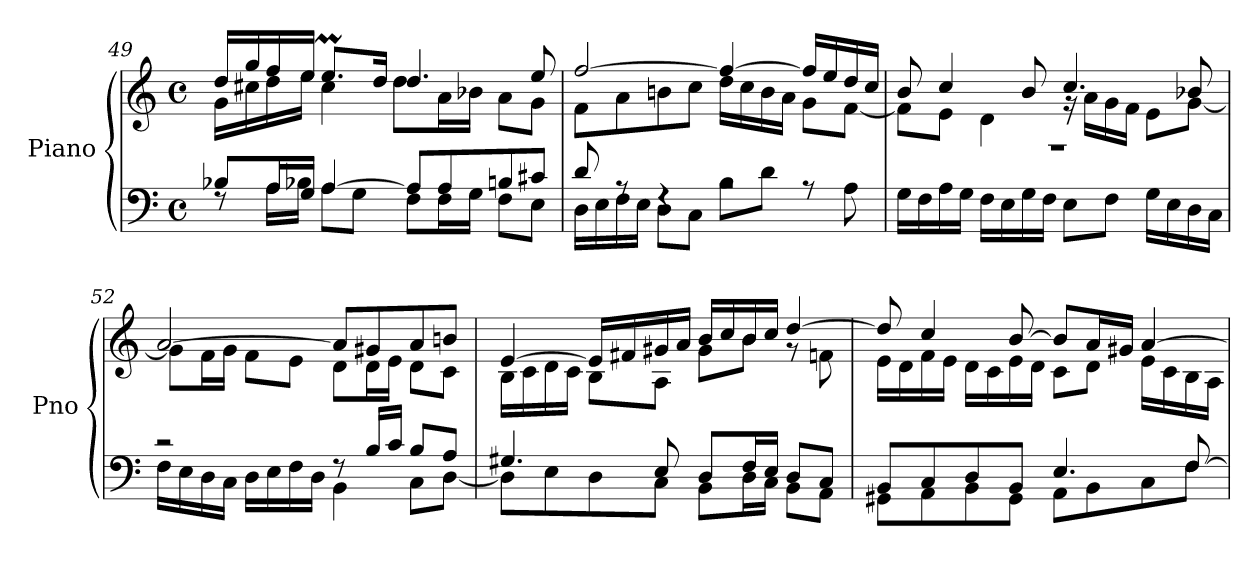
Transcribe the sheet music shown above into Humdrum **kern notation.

**kern	**kern
*part1	*part1
*staff2	*staff1
*I"Piano	*
*I'Pno	*
*clefF4	*clefG2
*k[]	*k[]
*M4/4	*M4/4
*met(c)	*met(c)
=49	=49
*^	*^
8B-X/L	8rF	16dd/LL	16g\LL
.	.	16gg/	16cc#X\
16A/L	16A\LL	16ff/	16dd\
16G/JJ	16B-X\JJ	16ee/JJ	16ee\JJ
[4A/	8A\L	8.eem/L	4cc#\
.	8G\J	.	.
.	.	16dd/Jk	.
8A/L]	8F\L	4.dd/	8dd\L
8A/	16F\L	.	16a\L
.	16G\JJ	.	16b-X\JJ
8Bn/	8F\L	.	8a\L
8c#X/J	8E\J	8ee/	8g\J
!!LO:LB:g=z	!!
=50	=50	=50	=50
8d/	16D\LL	[2ff/	8f\L
.	16E\	.	.
8rA	16F\	.	8a\
.	16E\JJ	.	.
4rF	8D\L	.	8bn\
.	8C\J	.	8cc\J
2rA	8B\L	4ff/_	16dd\LL
.	.	.	16cc\
.	8d\J	.	16b\
.	.	.	16a\JJ
.	8rA	16ff/LL]	8g\L
.	.	16ee/	.
.	8A\	16dd/	[8f\J
.	.	16cc/JJ	.
=51	=51	=51	=51
16G\LL	1rb	8b/	8f\L]
16F\	.	.	.
16A\	.	4cc/	8e\J
16G\JJ	.	.	.
16F\LL	.	.	4d\
16E\	.	.	.
16G\	.	8b/	.
16F\JJ	.	.	.
8E\L	.	4.cc/	16rg
.	.	.	16a\LL
8F\J	.	.	16g\
.	.	.	16f\JJ
16G\LL	.	.	8e\L
16E\	.	.	.
16D\	.	8b-X/	[8g\J
16C\JJ	.	.	.
=52	=52	=52	=52
2r	16F\LL	[2a/	8g\L]
.	16E\	.	.
.	16D\	.	16f\L
.	16C\JJ	.	16g\JJ
.	16D\LL	.	8f\L
.	16E\	.	.
.	16F\	.	8e\J
.	16D\JJ	.	.
8rF	4BB\	8a/L]	8d\L
16B/LL	.	8g#X/	16d\L
16c/JJ	.	.	16e\JJ
8B/L	8C\L	8a/	8d\L
8A/J	[8D\J	8bn/J	8c\J
!!LO:PB:g=z	!!
=53	=53	=53	=53
4.G#X/	8D\L]	[4e/	16B\LL
.	.	.	16c\
.	8E\	.	16d\
.	.	.	16c\JJ
.	8D\	16e/LL]	8B\L
.	.	16f#X/	.
8E/	8C\J	16g#X/	8A\J
.	.	16a/JJ	.
8D/L	8BB\L	16b/LL	8g#\L
.	.	16cc/	.
16F/L	16D\L	16b/	8b\J
16E/JJ	16C\JJ	16cc/JJ	.
8D/L	8BB\L	[4dd/	8rg
8C/J	8AA\J	.	8fn\
=54	=54	=54	=54
8BB/L	8GG#X\L	8dd/]	16e\LL
.	.	.	16d\
8C/	8AA\	4cc/	16f\
.	.	.	16e\JJ
8D/	8BB\	.	16d\LL
.	.	.	16c\
8BB/J	8GG#\J	[8b/	16e\
.	.	.	16d\JJ
4.E/	8AA\L	8b/L]	8c\L
.	8BB\	16a/L	8d\J
.	.	16g#X/JJ	.
.	8C\	[4a/	16e\LL
.	.	.	16c\
[8F/	8F\J	.	16B\
.	.	.	16A\JJ
*v	*v	*	*
*	*v	*v
=	=
*-	*-
